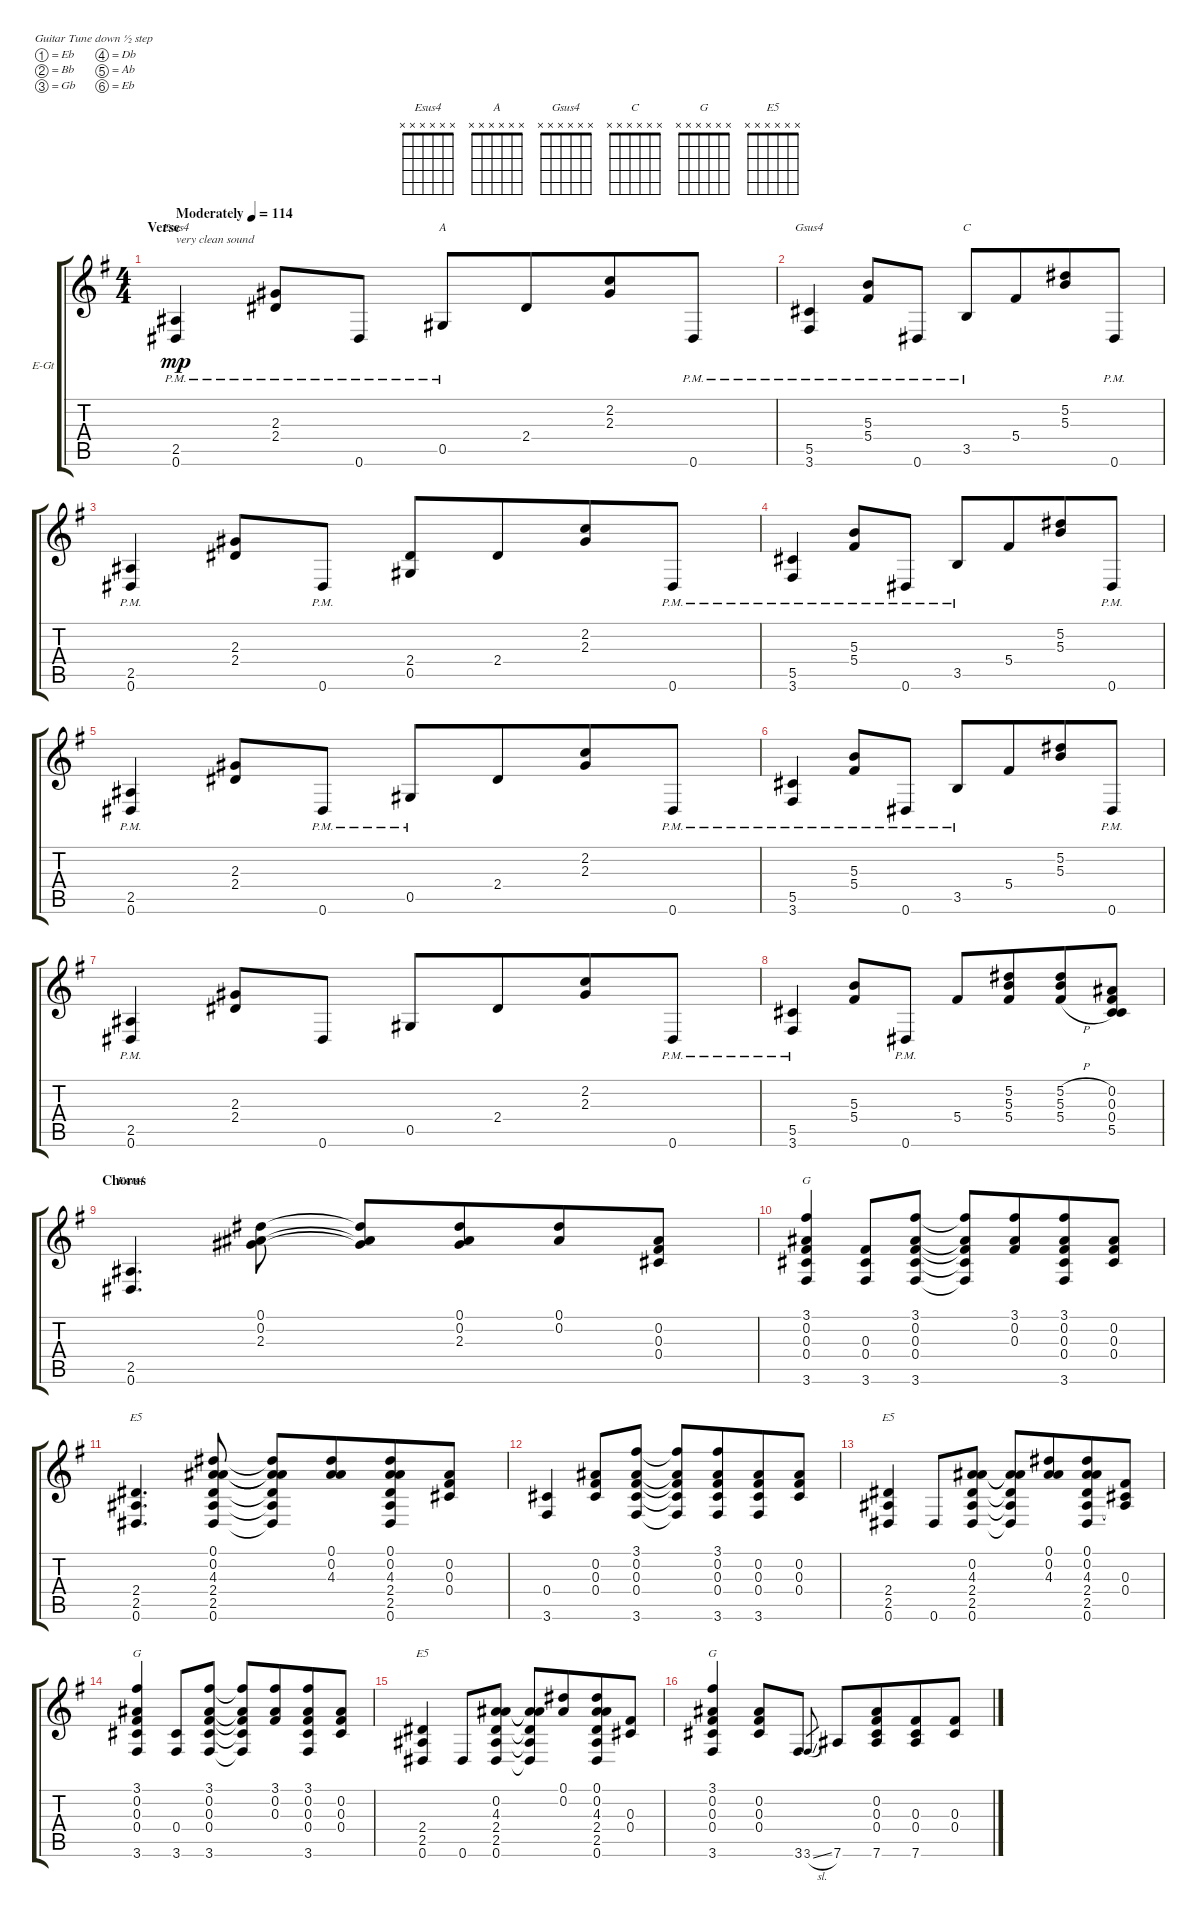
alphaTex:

\bracketExtendMode groupsimilarinstruments
\firstSystemTrackNameOrientation horizontal
\otherSystemsTrackNameOrientation horizontal
\track ("Guitar" "E-Gt") {instrument electricguitarclean}
\staff {score tabs}
\tuning (Eb4 Bb3 Gb3 Db3 Ab2 Eb2)
\chord ("Esus4" x x x x x x)
\chord ("A" x x x x x x)
\chord ("Gsus4" x x x x x x)
\chord ("C" x x x x x x)
\chord ("G" x x x x x x)
\chord ("E5" x x x x x x)
\ts (4 4)
\beaming (8 4 4)
\section ("" "Verse")
\tempo (114 "Moderately")
\clef g2
\scale
1.08575
\ks g
(2.5{pm} 0.6{pm}).4{ch "Esus4" txt "very clean sound" dy mp instrument electricguitarclean} (2.3{pm} 2.4{pm}).8 0.6{pm}.8 0.5{pm}.8{ch "A"} 2.4.8 (2.2 2.3).8 0.6{pm}.8 |
\scale
0.91425 (5.5{pm} 3.6{pm}).4{ch "Gsus4"} (5.3{pm} 5.4{pm}).8 0.6{pm}.8 3.5{pm}.8{ch "C"} 5.4.8 (5.2 5.3).8 0.6{pm}.8 |
\scale
1.05549 (2.5{pm} 0.6{pm}).4 (2.3 2.4).8 0.6{pm}.8 (2.4 0.5).8 2.4.8 (2.2 2.3).8 0.6{pm}.8 |
\scale
0.944515 (5.5{pm} 3.6{pm}).4 (5.3{pm} 5.4{pm}).8 0.6{pm}.8 3.5{pm}.8 5.4.8 (5.2 5.3).8 0.6{pm}.8 |
\scale
1.05549 (2.5{pm} 0.6{pm}).4 (2.3 2.4).8 0.6{pm}.8 0.5{pm}.8 2.4.8 (2.2 2.3).8 0.6{pm}.8 |
\scale
0.944515 (5.5{pm} 3.6{pm}).4 (5.3{pm} 5.4{pm}).8 0.6{pm}.8 3.5{pm}.8 5.4.8 (5.2 5.3).8 0.6{pm}.8 |
\scale
1.05549 (2.5{pm} 0.6{pm}).4 (2.3 2.4).8 0.6.8 0.5.8 2.4.8 (2.2 2.3).8 0.6{pm}.8 |
\scale
0.944515 (5.5{pm} 3.6{pm}).4 (5.3 5.4).8 0.6{pm}.8 5.4.8 (5.2 5.3 5.4).8 (5.2{h} 5.3{h} 5.4{h}).8 (0.2 0.3 0.4 5.5).8 |
\section ("" "Chorus")
\scale
1.05549 (2.5 0.6).4{d ch "Esus4"} (0.1 0.2 2.3).8 (2.3{t} 0.2{t} 0.1{t}).8 (0.1 0.2 2.3).8 (0.1 0.2).8 (0.2 0.3 0.4).8 |
\scale
0.944515 (3.1 0.2 0.3 0.4 3.6).4{ch "G"} (0.3 0.4 3.6).8 (3.1 0.2 0.3 0.4 3.6).8 (3.1{t} 3.6{t} 0.4{t} 0.3{t} 0.2{t}).8 (3.1 0.2 0.3).8 (3.1 0.2 0.3 0.4 3.6).8 (0.2 0.3 0.4).8 |
\scale
1.05549 (2.4 2.5 0.6).4{d ch "E5"} (0.1 0.2 4.3 2.4 2.5 0.6).8 (0.6{t} 2.5{t} 2.4{t} 4.3{t} 0.2{t} 0.1{t}).8 (0.1 0.2 4.3).8 (0.1 0.2 4.3 2.4 2.5 0.6).8 (0.2 0.3 0.4).8 |
\scale
0.944515 (0.4 3.6).4 (0.2 0.3 0.4).8 (3.1 0.2 0.3 0.4 3.6).8 (3.6{t} 0.4{t} 0.3{t} 0.2{t} 3.1{t}).8 (3.1 0.2 0.3 0.4 3.6).8 (0.2 0.3 0.4 3.6).8 (0.2 0.3 0.4).8 |
\scale
1.05549 (2.4 2.5 0.6).4{ch "E5"} 0.6.8 (0.2 4.3 2.4 2.5 0.6).8 (0.6{t} 2.5{t} 2.4{t} 4.3{t} 0.2{t}).8 (0.1 0.2 4.3).8 (0.1 0.2 4.3 2.4 2.5 0.6).8 (0.3 0.4 2.5{t}).8 |
\scale
0.944515 (3.1 0.2 0.3 0.4 3.6).4{ch "G"} (0.4 3.6).8 (3.1 0.2 0.3 0.4 3.6).8 (3.1{t} 0.2{t} 0.3{t} 0.4{t} 3.6{t}).8 (3.1 0.2 0.3).8 (3.1 0.2 0.3 0.4 3.6).8 (0.2 0.3 0.4).8 |
\scale
1.05549 (2.4 2.5 0.6).4{ch "E5"} 0.6.8 (0.2 4.3 2.4 2.5 0.6).8 (0.6{t} 2.5{t} 2.4{t} 4.3{t} 0.2{t}).8 (0.1 0.2).8 (0.1 0.2 4.3 2.4 2.5 0.6).8 (0.3 0.4).8 |
\scale
0.944515 (3.1 0.2 0.3 0.4 3.6).4{ch "G"} (0.2 0.3 0.4).8 3.6.8 3.6{sl}.8{gr} 7.6.8 (0.2 0.3 0.4 7.6).8 (0.3 0.4 7.6).8 (0.3 0.4).8
